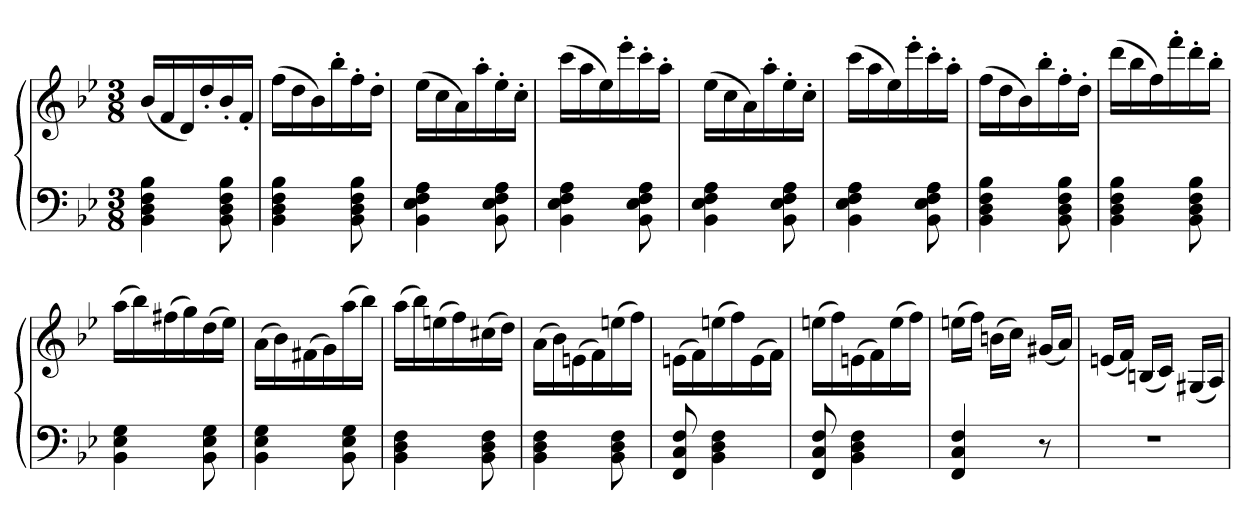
**kern	**kern
*part1	*part1
*staff2	*staff1
*clefF4	*clefG2
*k[b-e-]	*k[b-e-]
*M3/8	*M3/8
=	=
4BB- 4D 4F 4B-	(16b-LL
.	16f
.	16d)
.	16dd'
8BB- 8D 8F 8B-	16b-'
.	16f'JJ
=	=
4BB- 4D 4F 4B-	(16ffLL
.	16dd
.	16b-)
.	16bb-'
8BB- 8D 8F 8B-	16ff'
.	16dd'JJ
=	=
4BB- 4E- 4F 4A	(16ee-LL
.	16cc
.	16a)
.	16aa'
8BB- 8E- 8F 8A	16ee-'
.	16cc'JJ
=	=
4BB- 4E- 4F 4A	(16cccLL
.	16aa
.	16ee-)
.	16eee-'
8BB- 8E- 8F 8A	16ccc'
.	16aa'JJ
=	=
4BB- 4E- 4F 4A	(16ee-LL
.	16cc
.	16a)
.	16aa'
8BB- 8E- 8F 8A	16ee-'
.	16cc'JJ
=	=
4BB- 4E- 4F 4A	(16cccLL
.	16aa
.	16ee-)
.	16eee-'
8BB- 8E- 8F 8A	16ccc'
.	16aa'JJ
=	=
4BB- 4D 4F 4B-	(16ffLL
.	16dd
.	16b-)
.	16bb-'
8BB- 8D 8F 8B-	16ff'
.	16dd'JJ
=	=
4BB- 4D 4F 4B-	(16dddLL
.	16bb-
.	16ff)
.	16fff'
8BB- 8D 8F 8B-	16ddd'
.	16bb-'JJ
=	=
4BB- 4E- 4G	(16aaLL
.	16bb-)
.	(16ff#X
.	16gg)
8BB- 8E- 8G	(16dd
.	16ee-JJ)
=	=
4BB- 4E- 4G	(16aLL
.	16b-)
.	(16f#X
.	16g)
8BB- 8E- 8G	(16aa
.	16bb-JJ)
=	=
4BB- 4D 4F	(16aaLL
.	16bb-)
.	(16een
.	16ff)
8BB- 8D 8F	(16cc#X
.	16ddJJ)
=	=
4BB- 4D 4F	(16aLL
.	16b-)
.	(16en
.	16f)
8BB- 8D 8F	(16een
.	16ffJJ)
=	=
8FF 8C 8F	(16enLL
.	16f)
4BB- 4D 4F	(16een
.	16ff)
.	(16e
.	16fJJ)
=	=
8FF 8C 8F	(16eenLL
.	16ff)
4BB- 4D 4F	(16en
.	16f)
.	(16ee
.	16ffJJ)
=	=
4FF 4C 4F	(16eenLL
.	16ffJJ)
.	(16bnLL
.	16ccJJ)
8r	(16g#XLL
.	16aJJ)
=	=
4.r	(16enLL
.	16fJJ)
.	(16BnLL
.	16cJJ)
.	(16G#XLL
.	16AJJ)
=	=
*-	*-
